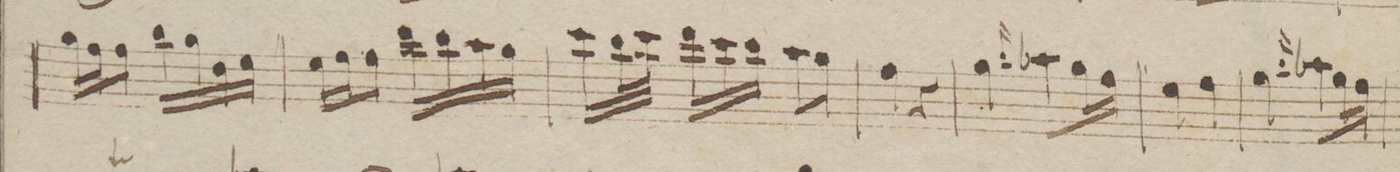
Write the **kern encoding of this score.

**kern	**dynam
*I"Violio 1mo	*
*clefG2	*
*k[b-]	*
*M2/4	*
16gg\LL	.
16ff\J	.
8ff\J	.
16bb-\LL	.
16gg\	.
16dd\	.
16ee\JJ	.
=163	=163
16ee\LL	.
16ff\J	.
8ff\J	.
16ddd\LL	.
16bb-\	.
16aa\	.
16gg\JJ	.
=164	=164
16ccc\LL	.
32bb-\L	.
32ccc\JJJ	.
24ddd\LL	.
24ccc\	.
24bb-\JJ	.
8aa\L	.
8gg\J	.
=165	=165
4ff\	.
4r	.
=166	=166
4gg\	.
16qqbb-/	.
8aa-X\L	.
16gg\L	.
16ff\JJ	.
=167	=167
4ee\	.
4ff\	.
=168	=168
4gg\	.
16qqbb-/	.
8aa-X\L	.
16gg\L	.
16ff\JJ	.
=169	=169
*-	*-
